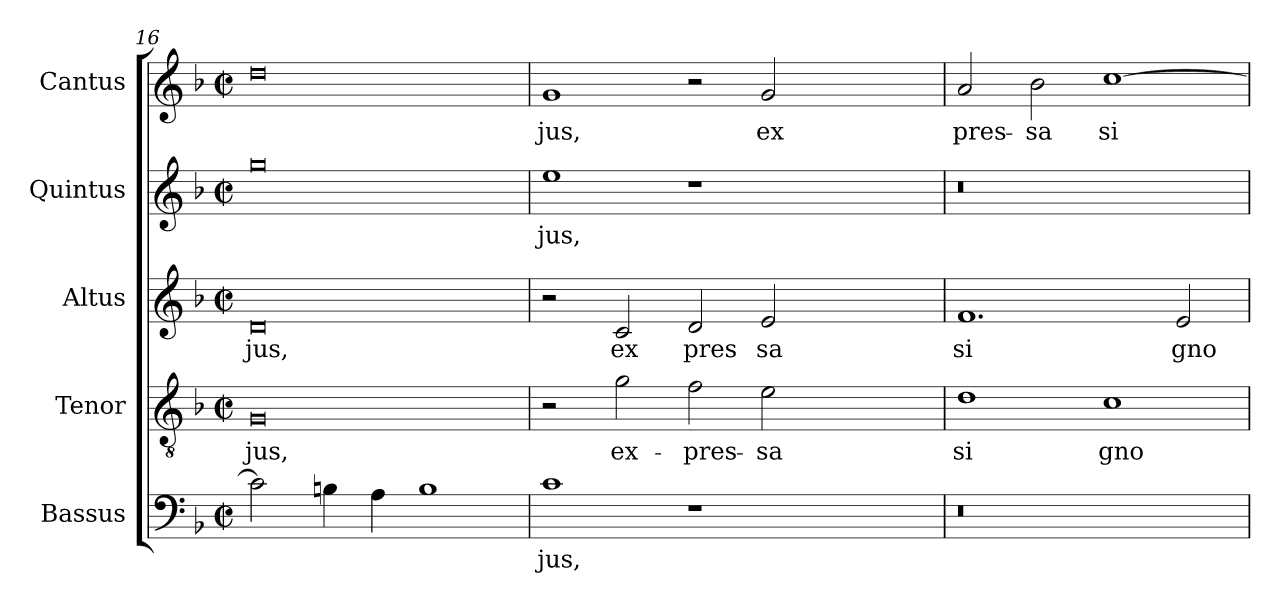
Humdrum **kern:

**kern	**text	**kern	**text	**kern	**text	**kern	**text	**kern	**text
*part5	*part5	*part4	*part4	*part3	*part3	*part2	*part2	*part1	*part1
*staff5	*staff5	*staff4	*staff4	*staff3	*staff3	*staff2	*staff2	*staff1	*staff1
*I"Bassus	*	*I"Tenor	*	*I"Altus	*	*I"Quintus	*	*I"Cantus	*
*clefF4	*	*clefGv2	*	*clefG2	*	*clefG2	*	*clefG2	*
*k[b-]	*	*k[b-]	*	*k[b-]	*	*k[b-]	*	*k[b-]	*
*F:	*	*F:	*	*F:	*	*F:	*	*F:	*
*M2/2	*	*M2/2	*	*M2/2	*	*M2/2	*	*M2/2	*
*met(c|)	*	*met(c|)	*	*met(c|)	*	*met(c|)	*	*met(c|)	*
=16	=16	=16	=16	=16	=16	=16	=16	=16	=16
!	!	!	!LO:LY:b:cj	!	!LO:LY:b:cj	!	!	!	!
2c\]	.	0G	-jus,	0d	jus,	0gg	.	0dd	.
4B\	.	.	.	.	.	.	.	.	.
4A\	.	.	.	.	.	.	.	.	.
1B	.	.	.	.	.	.	.	.	.
=17	=17	=17	=17	=17	=17	=17	=17	=17	=17
!	!LO:LY:b:cj	!	!	!	!	!	!LO:LY:b:cj	!	!LO:LY:b:cj
1c	-jus,	2r	.	2r	.	1ee	-jus,	1g	jus,
!	!	!	!LO:LY:b:cj	!	!LO:LY:b:cj	!	!	!	!
.	.	2g\	ex-	2c/	ex	.	.	.	.
!LO:N:vis=1	!	!	!LO:LY:b:cj	!	!LO:LY:b:cj	!LO:N:vis=1	!	!	!
0r	.	2f\	-pres-	2d/	pres	0r	.	2r	.
!	!	!	!LO:LY:b:cj	!	!LO:LY:b:cj	!	!	!	!LO:LY:b:cj
.	.	2e\	-sa	2e/	sa	.	.	2g/	ex
.	.	1ryy	.	1ryy	.	.	.	1ryy	.
!!LO:PB:g=z
=18	=18	=18	=18	=18	=18	=18	=18	=18	=18
!	!	!	!LO:LY:b:cj	!	!LO:LY:b:cj	!	!	!	!LO:LY:b:cj
0r	.	1d	si	1.f	si	0r	.	2a/	pres-
!	!	!	!	!	!	!	!	!	!LO:LY:b:cj
.	.	.	.	.	.	.	.	2b-\	-sa
!	!	!	!LO:LY:b:cj	!	!	!	!	!	!LO:LY:b:cj
.	.	1c	gno	.	.	.	.	[>1cc	si-
!	!	!	!	!	!LO:LY:b:cj	!	!	!	!
.	.	.	.	2e/	gno	.	.	.	.
=	=	=	=	=	=	=	=	=	=
*-	*-	*-	*-	*-	*-	*-	*-	*-	*-
